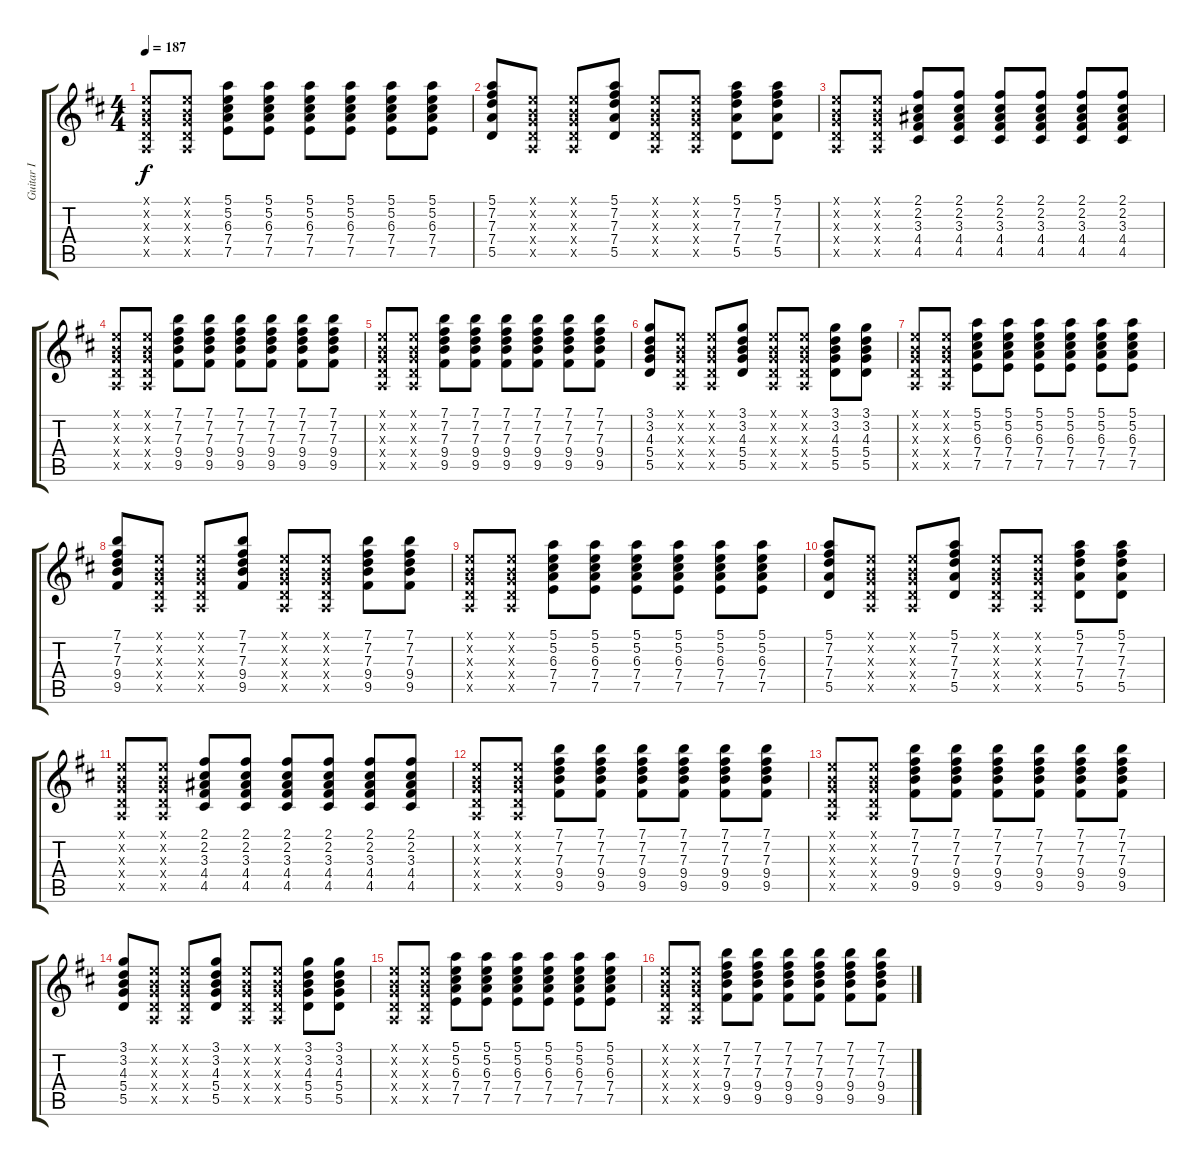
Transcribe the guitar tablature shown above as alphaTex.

\track ("Guitar I" "Guitar I") {instrument overdrivenguitar}
\staff {score tabs}
\tuning (E4 B3 G3 D3 A2 E2) {hide}
\ts (4 4)
\tempo 187
\clef g2
\ks d
(0.1{x} 0.2{x} 0.3{x} 0.4{x} 0.5{x}).8{dy f} (0.1{x} 0.2{x} 0.3{x} 0.4{x} 0.5{x}).8 (5.1 5.2 6.3 7.4 7.5).8 (5.1 5.2 6.3 7.4 7.5).8 (5.1 5.2 6.3 7.4 7.5).8 (5.1 5.2 6.3 7.4 7.5).8 (5.1 5.2 6.3 7.4 7.5).8 (5.1 5.2 6.3 7.4 7.5).8 |
(5.1 7.2 7.3 7.4 5.5).8 (0.1{x} 0.2{x} 0.3{x} 0.4{x} 0.5{x}).8 (0.1{x} 0.2{x} 0.3{x} 0.4{x} 0.5{x}).8 (5.1 7.2 7.3 7.4 5.5).8 (0.1{x} 0.2{x} 0.3{x} 0.4{x} 0.5{x}).8 (0.1{x} 0.2{x} 0.3{x} 0.4{x} 0.5{x}).8 (5.1 7.2 7.3 7.4 5.5).8 (5.1 7.2 7.3 7.4 5.5).8 |
(0.1{x} 0.2{x} 0.3{x} 0.4{x} 0.5{x}).8 (0.1{x} 0.2{x} 0.3{x} 0.4{x} 0.5{x}).8 (2.1 2.2 3.3 4.4 4.5).8 (2.1 2.2 3.3 4.4 4.5).8 (2.1 2.2 3.3 4.4 4.5).8 (2.1 2.2 3.3 4.4 4.5).8 (2.1 2.2 3.3 4.4 4.5).8 (2.1 2.2 3.3 4.4 4.5).8 |
(0.1{x} 0.2{x} 0.3{x} 0.4{x} 0.5{x}).8 (0.1{x} 0.2{x} 0.3{x} 0.4{x} 0.5{x}).8 (7.1 7.2 7.3 9.4 9.5).8 (7.1 7.2 7.3 9.4 9.5).8 (7.1 7.2 7.3 9.4 9.5).8 (7.1 7.2 7.3 9.4 9.5).8 (7.1 7.2 7.3 9.4 9.5).8 (7.1 7.2 7.3 9.4 9.5).8 |
(0.1{x} 0.2{x} 0.3{x} 0.4{x} 0.5{x}).8 (0.1{x} 0.2{x} 0.3{x} 0.4{x} 0.5{x}).8 (7.1 7.2 7.3 9.4 9.5).8 (7.1 7.2 7.3 9.4 9.5).8 (7.1 7.2 7.3 9.4 9.5).8 (7.1 7.2 7.3 9.4 9.5).8 (7.1 7.2 7.3 9.4 9.5).8 (7.1 7.2 7.3 9.4 9.5).8 |
(3.1 3.2 4.3 5.4 5.5).8 (0.1{x} 0.2{x} 0.3{x} 0.4{x} 0.5{x}).8 (0.1{x} 0.2{x} 0.3{x} 0.4{x} 0.5{x}).8 (3.1 3.2 4.3 5.4 5.5).8 (0.1{x} 0.2{x} 0.3{x} 0.4{x} 0.5{x}).8 (0.1{x} 0.2{x} 0.3{x} 0.4{x} 0.5{x}).8 (3.1 3.2 4.3 5.4 5.5).8 (3.1 3.2 4.3 5.4 5.5).8 |
(0.1{x} 0.2{x} 0.3{x} 0.4{x} 0.5{x}).8 (0.1{x} 0.2{x} 0.3{x} 0.4{x} 0.5{x}).8 (5.1 5.2 6.3 7.4 7.5).8 (5.1 5.2 6.3 7.4 7.5).8 (5.1 5.2 6.3 7.4 7.5).8 (5.1 5.2 6.3 7.4 7.5).8 (5.1 5.2 6.3 7.4 7.5).8 (5.1 5.2 6.3 7.4 7.5).8 |
(7.1 7.2 7.3 9.4 9.5).8 (0.1{x} 0.2{x} 0.3{x} 0.4{x} 0.5{x}).8 (0.1{x} 0.2{x} 0.3{x} 0.4{x} 0.5{x}).8 (7.1 7.2 7.3 9.4 9.5).8 (0.1{x} 0.2{x} 0.3{x} 0.4{x} 0.5{x}).8 (0.1{x} 0.2{x} 0.3{x} 0.4{x} 0.5{x}).8 (7.1 7.2 7.3 9.4 9.5).8 (7.1 7.2 7.3 9.4 9.5).8 |
(0.1{x} 0.2{x} 0.3{x} 0.4{x} 0.5{x}).8 (0.1{x} 0.2{x} 0.3{x} 0.4{x} 0.5{x}).8 (5.1 5.2 6.3 7.4 7.5).8 (5.1 5.2 6.3 7.4 7.5).8 (5.1 5.2 6.3 7.4 7.5).8 (5.1 5.2 6.3 7.4 7.5).8 (5.1 5.2 6.3 7.4 7.5).8 (5.1 5.2 6.3 7.4 7.5).8 |
(5.1 7.2 7.3 7.4 5.5).8 (0.1{x} 0.2{x} 0.3{x} 0.4{x} 0.5{x}).8 (0.1{x} 0.2{x} 0.3{x} 0.4{x} 0.5{x}).8 (5.1 7.2 7.3 7.4 5.5).8 (0.1{x} 0.2{x} 0.3{x} 0.4{x} 0.5{x}).8 (0.1{x} 0.2{x} 0.3{x} 0.4{x} 0.5{x}).8 (5.1 7.2 7.3 7.4 5.5).8 (5.1 7.2 7.3 7.4 5.5).8 |
(0.1{x} 0.2{x} 0.3{x} 0.4{x} 0.5{x}).8 (0.1{x} 0.2{x} 0.3{x} 0.4{x} 0.5{x}).8 (2.1 2.2 3.3 4.4 4.5).8 (2.1 2.2 3.3 4.4 4.5).8 (2.1 2.2 3.3 4.4 4.5).8 (2.1 2.2 3.3 4.4 4.5).8 (2.1 2.2 3.3 4.4 4.5).8 (2.1 2.2 3.3 4.4 4.5).8 |
(0.1{x} 0.2{x} 0.3{x} 0.4{x} 0.5{x}).8 (0.1{x} 0.2{x} 0.3{x} 0.4{x} 0.5{x}).8 (7.1 7.2 7.3 9.4 9.5).8 (7.1 7.2 7.3 9.4 9.5).8 (7.1 7.2 7.3 9.4 9.5).8 (7.1 7.2 7.3 9.4 9.5).8 (7.1 7.2 7.3 9.4 9.5).8 (7.1 7.2 7.3 9.4 9.5).8 |
(0.1{x} 0.2{x} 0.3{x} 0.4{x} 0.5{x}).8 (0.1{x} 0.2{x} 0.3{x} 0.4{x} 0.5{x}).8 (7.1 7.2 7.3 9.4 9.5).8 (7.1 7.2 7.3 9.4 9.5).8 (7.1 7.2 7.3 9.4 9.5).8 (7.1 7.2 7.3 9.4 9.5).8 (7.1 7.2 7.3 9.4 9.5).8 (7.1 7.2 7.3 9.4 9.5).8 |
(3.1 3.2 4.3 5.4 5.5).8 (0.1{x} 0.2{x} 0.3{x} 0.4{x} 0.5{x}).8 (0.1{x} 0.2{x} 0.3{x} 0.4{x} 0.5{x}).8 (3.1 3.2 4.3 5.4 5.5).8 (0.1{x} 0.2{x} 0.3{x} 0.4{x} 0.5{x}).8 (0.1{x} 0.2{x} 0.3{x} 0.4{x} 0.5{x}).8 (3.1 3.2 4.3 5.4 5.5).8 (3.1 3.2 4.3 5.4 5.5).8 |
(0.1{x} 0.2{x} 0.3{x} 0.4{x} 0.5{x}).8 (0.1{x} 0.2{x} 0.3{x} 0.4{x} 0.5{x}).8 (5.1 5.2 6.3 7.4 7.5).8 (5.1 5.2 6.3 7.4 7.5).8 (5.1 5.2 6.3 7.4 7.5).8 (5.1 5.2 6.3 7.4 7.5).8 (5.1 5.2 6.3 7.4 7.5).8 (5.1 5.2 6.3 7.4 7.5).8 |
(0.1{x} 0.2{x} 0.3{x} 0.4{x} 0.5{x}).8 (0.1{x} 0.2{x} 0.3{x} 0.4{x} 0.5{x}).8 (7.1 7.2 7.3 9.4 9.5).8 (7.1 7.2 7.3 9.4 9.5).8 (7.1 7.2 7.3 9.4 9.5).8 (7.1 7.2 7.3 9.4 9.5).8 (7.1 7.2 7.3 9.4 9.5).8 (7.1 7.2 7.3 9.4 9.5).8
